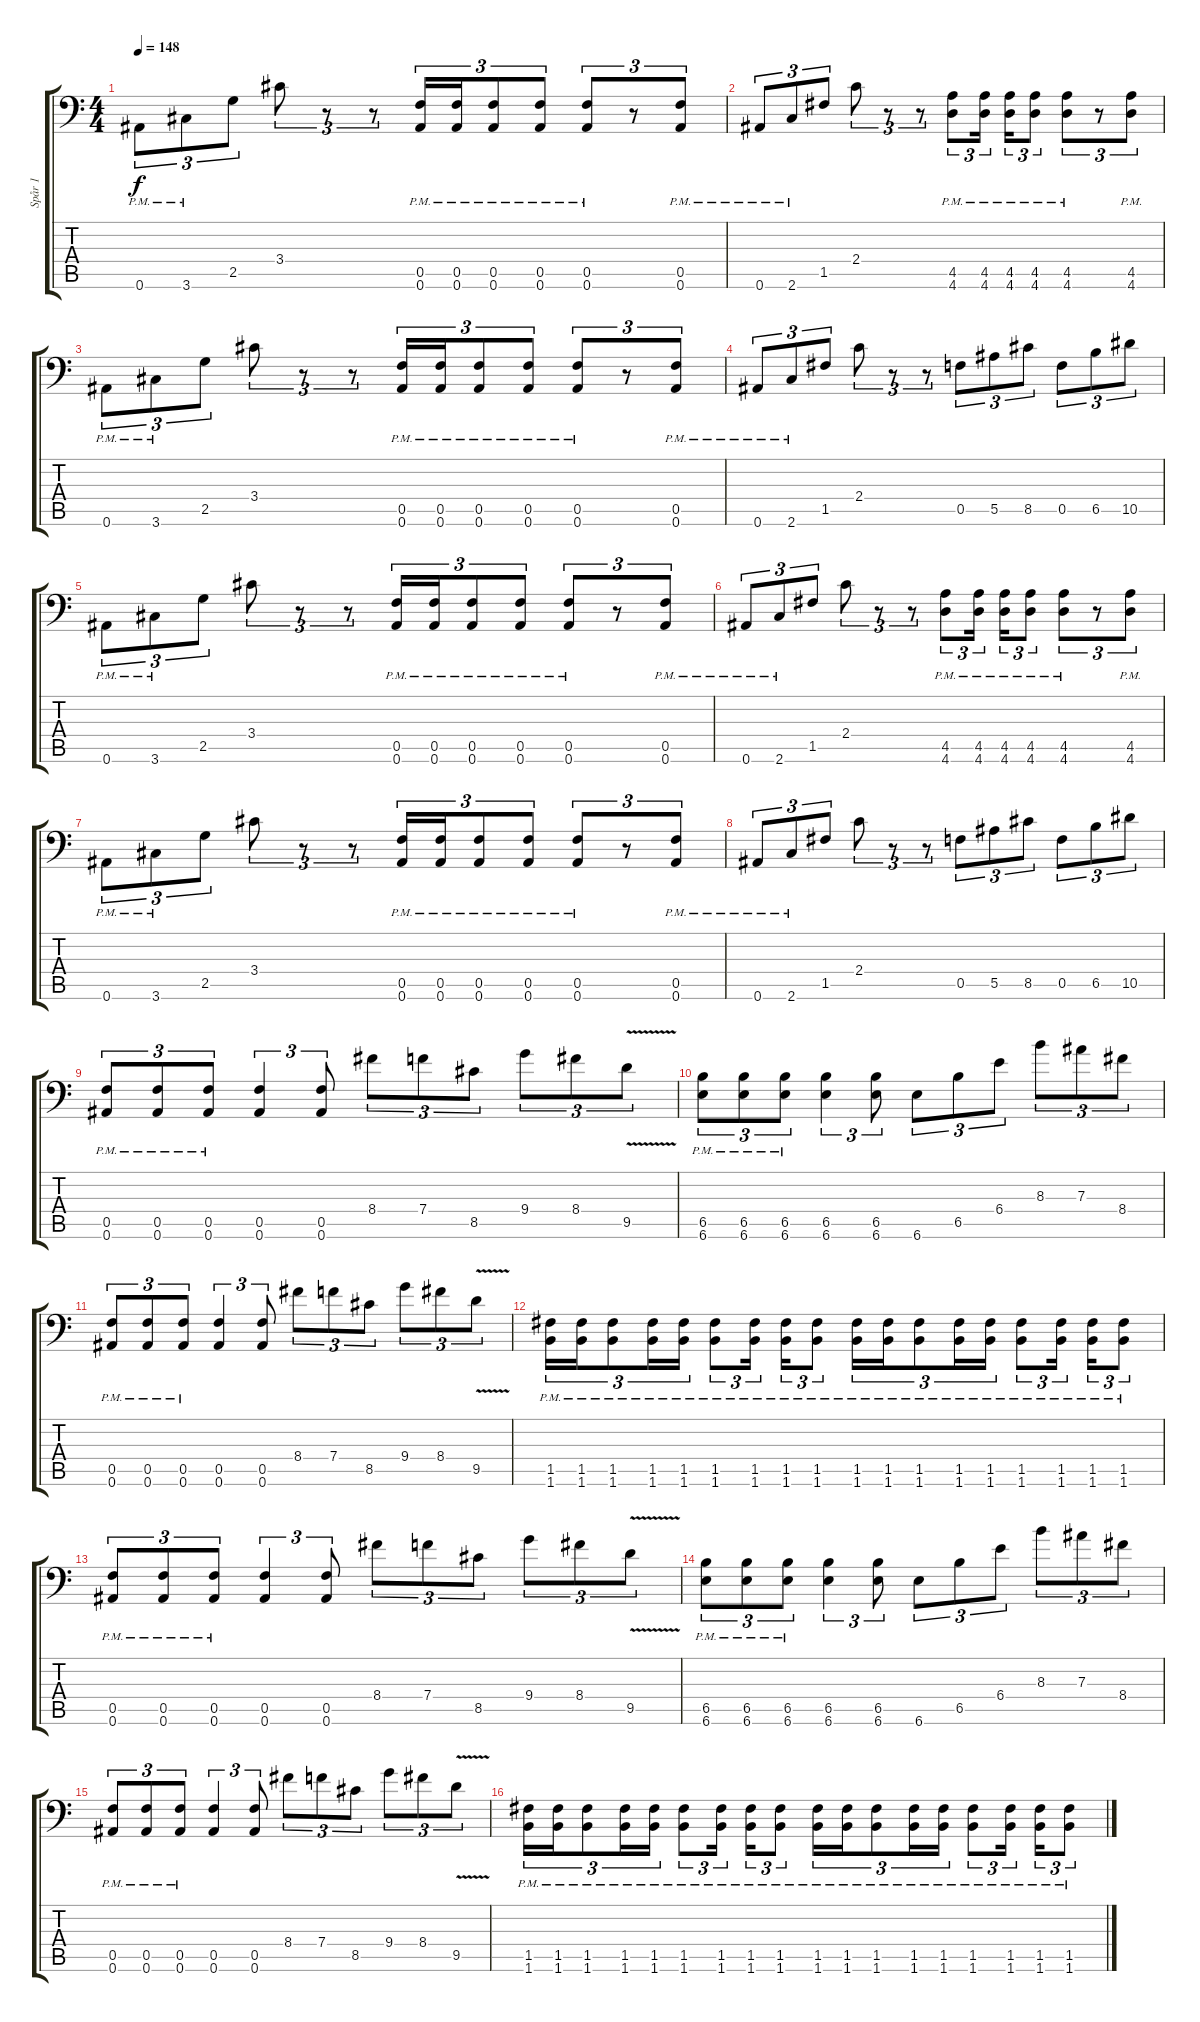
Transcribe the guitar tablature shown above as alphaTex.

\track ("Spår 1" "Spår 1") {instrument distortionguitar}
\staff {score tabs}
\tuning (C4 G3 Eb3 Bb2 F2 Bb1) {hide}
\ts (4 4)
\tempo 148
\clef f4
\ks c
0.6{pm}.8{tu (3 2) dy f} 3.6{pm}.8{tu (3 2)} 2.5.8{tu (3 2)} 3.4.8{tu (3 2)} r.8{tu (3 2)} r.8{tu (3 2)} (0.5{pm} 0.6{pm}).16{tu (3 2)} (0.5{pm} 0.6{pm}).16{tu (3 2)} (0.5{pm} 0.6{pm}).8{tu (3 2)} (0.5{pm} 0.6{pm}).8{tu (3 2)} (0.5{pm} 0.6{pm}).8{tu (3 2)} r.8{tu (3 2)} (0.5{pm} 0.6{pm}).8{tu (3 2)} |
0.6{pm}.8{tu (3 2)} 2.6{pm}.8{tu (3 2)} 1.5.8{tu (3 2)} 2.4.8{tu (3 2)} r.8{tu (3 2)} r.8{tu (3 2)} (4.5{pm} 4.6{pm}).8{tu (3 2)} (4.5{pm} 4.6{pm}).16{tu (3 2)} (4.5{pm} 4.6{pm}).16{tu (3 2)} (4.5{pm} 4.6{pm}).8{tu (3 2)} (4.5{pm} 4.6{pm}).8{tu (3 2)} r.8{tu (3 2)} (4.5{pm} 4.6{pm}).8{tu (3 2)} |
0.6{pm}.8{tu (3 2)} 3.6{pm}.8{tu (3 2)} 2.5.8{tu (3 2)} 3.4.8{tu (3 2)} r.8{tu (3 2)} r.8{tu (3 2)} (0.5{pm} 0.6{pm}).16{tu (3 2)} (0.5{pm} 0.6{pm}).16{tu (3 2)} (0.5{pm} 0.6{pm}).8{tu (3 2)} (0.5{pm} 0.6{pm}).8{tu (3 2)} (0.5{pm} 0.6{pm}).8{tu (3 2)} r.8{tu (3 2)} (0.5{pm} 0.6{pm}).8{tu (3 2)} |
0.6{pm}.8{tu (3 2)} 2.6{pm}.8{tu (3 2)} 1.5.8{tu (3 2)} 2.4.8{tu (3 2)} r.8{tu (3 2)} r.8{tu (3 2)} 0.5.8{tu (3 2)} 5.5.8{tu (3 2)} 8.5.8{tu (3 2)} 0.5.8{tu (3 2)} 6.5.8{tu (3 2)} 10.5.8{tu (3 2)} |
0.6{pm}.8{tu (3 2)} 3.6{pm}.8{tu (3 2)} 2.5.8{tu (3 2)} 3.4.8{tu (3 2)} r.8{tu (3 2)} r.8{tu (3 2)} (0.5{pm} 0.6{pm}).16{tu (3 2)} (0.5{pm} 0.6{pm}).16{tu (3 2)} (0.5{pm} 0.6{pm}).8{tu (3 2)} (0.5{pm} 0.6{pm}).8{tu (3 2)} (0.5{pm} 0.6{pm}).8{tu (3 2)} r.8{tu (3 2)} (0.5{pm} 0.6{pm}).8{tu (3 2)} |
0.6{pm}.8{tu (3 2)} 2.6{pm}.8{tu (3 2)} 1.5.8{tu (3 2)} 2.4.8{tu (3 2)} r.8{tu (3 2)} r.8{tu (3 2)} (4.5{pm} 4.6{pm}).8{tu (3 2)} (4.5{pm} 4.6{pm}).16{tu (3 2)} (4.5{pm} 4.6{pm}).16{tu (3 2)} (4.5{pm} 4.6{pm}).8{tu (3 2)} (4.5{pm} 4.6{pm}).8{tu (3 2)} r.8{tu (3 2)} (4.5{pm} 4.6{pm}).8{tu (3 2)} |
0.6{pm}.8{tu (3 2)} 3.6{pm}.8{tu (3 2)} 2.5.8{tu (3 2)} 3.4.8{tu (3 2)} r.8{tu (3 2)} r.8{tu (3 2)} (0.5{pm} 0.6{pm}).16{tu (3 2)} (0.5{pm} 0.6{pm}).16{tu (3 2)} (0.5{pm} 0.6{pm}).8{tu (3 2)} (0.5{pm} 0.6{pm}).8{tu (3 2)} (0.5{pm} 0.6{pm}).8{tu (3 2)} r.8{tu (3 2)} (0.5{pm} 0.6{pm}).8{tu (3 2)} |
0.6{pm}.8{tu (3 2)} 2.6{pm}.8{tu (3 2)} 1.5.8{tu (3 2)} 2.4.8{tu (3 2)} r.8{tu (3 2)} r.8{tu (3 2)} 0.5.8{tu (3 2)} 5.5.8{tu (3 2)} 8.5.8{tu (3 2)} 0.5.8{tu (3 2)} 6.5.8{tu (3 2)} 10.5.8{tu (3 2)} |
(0.5{pm} 0.6{pm}).8{tu (3 2)} (0.5{pm} 0.6{pm}).8{tu (3 2)} (0.5{pm} 0.6{pm}).8{tu (3 2)} (0.5 0.6).4{tu (3 2)} (0.5 0.6).8{tu (3 2)} 8.4.8{tu (3 2)} 7.4.8{tu (3 2)} 8.5.8{tu (3 2)} 9.4.8{tu (3 2)} 8.4.8{tu (3 2)} 9.5{v}.8{tu (3 2)} |
(6.5{pm} 6.6{pm}).8{tu (3 2)} (6.5{pm} 6.6{pm}).8{tu (3 2)} (6.5{pm} 6.6{pm}).8{tu (3 2)} (6.5 6.6).4{tu (3 2)} (6.5 6.6).8{tu (3 2)} 6.6.8{tu (3 2)} 6.5.8{tu (3 2)} 6.4.8{tu (3 2)} 8.3.8{tu (3 2)} 7.3.8{tu (3 2)} 8.4.8{tu (3 2)} |
(0.5{pm} 0.6{pm}).8{tu (3 2)} (0.5{pm} 0.6{pm}).8{tu (3 2)} (0.5{pm} 0.6{pm}).8{tu (3 2)} (0.5 0.6).4{tu (3 2)} (0.5 0.6).8{tu (3 2)} 8.4.8{tu (3 2)} 7.4.8{tu (3 2)} 8.5.8{tu (3 2)} 9.4.8{tu (3 2)} 8.4.8{tu (3 2)} 9.5{v}.8{tu (3 2)} |
(1.5{pm} 1.6{pm}).16{tu (3 2)} (1.5{pm} 1.6{pm}).16{tu (3 2)} (1.5{pm} 1.6{pm}).8{tu (3 2)} (1.5{pm} 1.6{pm}).16{tu (3 2)} (1.5{pm} 1.6{pm}).16{tu (3 2)} (1.5{pm} 1.6{pm}).8{tu (3 2)} (1.5{pm} 1.6{pm}).16{tu (3 2)} (1.5{pm} 1.6{pm}).16{tu (3 2)} (1.5{pm} 1.6{pm}).8{tu (3 2)} (1.5{pm} 1.6{pm}).16{tu (3 2)} (1.5{pm} 1.6{pm}).16{tu (3 2)} (1.5{pm} 1.6{pm}).8{tu (3 2)} (1.5{pm} 1.6{pm}).16{tu (3 2)} (1.5{pm} 1.6{pm}).16{tu (3 2)} (1.5{pm} 1.6{pm}).8{tu (3 2)} (1.5{pm} 1.6{pm}).16{tu (3 2)} (1.5{pm} 1.6{pm}).16{tu (3 2)} (1.5{pm} 1.6{pm}).8{tu (3 2)} |
(0.5{pm} 0.6{pm}).8{tu (3 2)} (0.5{pm} 0.6{pm}).8{tu (3 2)} (0.5{pm} 0.6{pm}).8{tu (3 2)} (0.5 0.6).4{tu (3 2)} (0.5 0.6).8{tu (3 2)} 8.4.8{tu (3 2)} 7.4.8{tu (3 2)} 8.5.8{tu (3 2)} 9.4.8{tu (3 2)} 8.4.8{tu (3 2)} 9.5{v}.8{tu (3 2)} |
(6.5{pm} 6.6{pm}).8{tu (3 2)} (6.5{pm} 6.6{pm}).8{tu (3 2)} (6.5{pm} 6.6{pm}).8{tu (3 2)} (6.5 6.6).4{tu (3 2)} (6.5 6.6).8{tu (3 2)} 6.6.8{tu (3 2)} 6.5.8{tu (3 2)} 6.4.8{tu (3 2)} 8.3.8{tu (3 2)} 7.3.8{tu (3 2)} 8.4.8{tu (3 2)} |
(0.5{pm} 0.6{pm}).8{tu (3 2)} (0.5{pm} 0.6{pm}).8{tu (3 2)} (0.5{pm} 0.6{pm}).8{tu (3 2)} (0.5 0.6).4{tu (3 2)} (0.5 0.6).8{tu (3 2)} 8.4.8{tu (3 2)} 7.4.8{tu (3 2)} 8.5.8{tu (3 2)} 9.4.8{tu (3 2)} 8.4.8{tu (3 2)} 9.5{v}.8{tu (3 2)} |
(1.5{pm} 1.6{pm}).16{tu (3 2)} (1.5{pm} 1.6{pm}).16{tu (3 2)} (1.5{pm} 1.6{pm}).8{tu (3 2)} (1.5{pm} 1.6{pm}).16{tu (3 2)} (1.5{pm} 1.6{pm}).16{tu (3 2)} (1.5{pm} 1.6{pm}).8{tu (3 2)} (1.5{pm} 1.6{pm}).16{tu (3 2)} (1.5{pm} 1.6{pm}).16{tu (3 2)} (1.5{pm} 1.6{pm}).8{tu (3 2)} (1.5{pm} 1.6{pm}).16{tu (3 2)} (1.5{pm} 1.6{pm}).16{tu (3 2)} (1.5{pm} 1.6{pm}).8{tu (3 2)} (1.5{pm} 1.6{pm}).16{tu (3 2)} (1.5{pm} 1.6{pm}).16{tu (3 2)} (1.5{pm} 1.6{pm}).8{tu (3 2)} (1.5{pm} 1.6{pm}).16{tu (3 2)} (1.5{pm} 1.6{pm}).16{tu (3 2)} (1.5{pm} 1.6{pm}).8{tu (3 2)}
